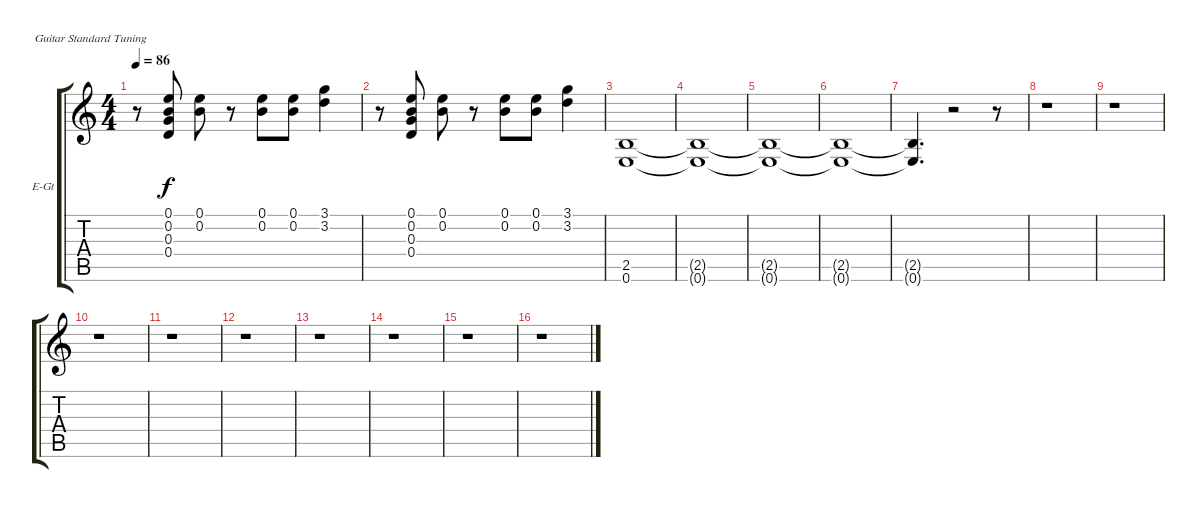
\bracketExtendMode groupsimilarinstruments
\firstSystemTrackNameOrientation horizontal
\otherSystemsTrackNameOrientation horizontal
\track ("Гитара 2" "E-Gt") {instrument overdrivenguitar}
\staff {score tabs}
\tuning (E4 B3 G3 D3 A2 E2)
\ts (4 4)
\tempo 86
\clef g2
\ks c
r.8{dy f} (0.1 0.2 0.3 0.4).8 (0.1 0.2).8 r.8 (0.1 0.2).8 (0.1 0.2).8 (3.1 3.2).4 |
r.8 (0.1 0.2 0.3 0.4).8 (0.1 0.2).8 r.8 (0.1 0.2).8 (0.1 0.2).8 (3.1 3.2).4 |
(2.5 0.6).1 |
(2.5{t} 0.6{t}).1 |
(2.5{t} 0.6{t}).1 |
(2.5{t} 0.6{t}).1 |
(2.5{t} 0.6{t}).4{d} r.2 r.8 |
r.1 |
r.1 |
r.1 |
r.1 |
r.1 |
r.1 |
r.1 |
r.1 |
r.1
